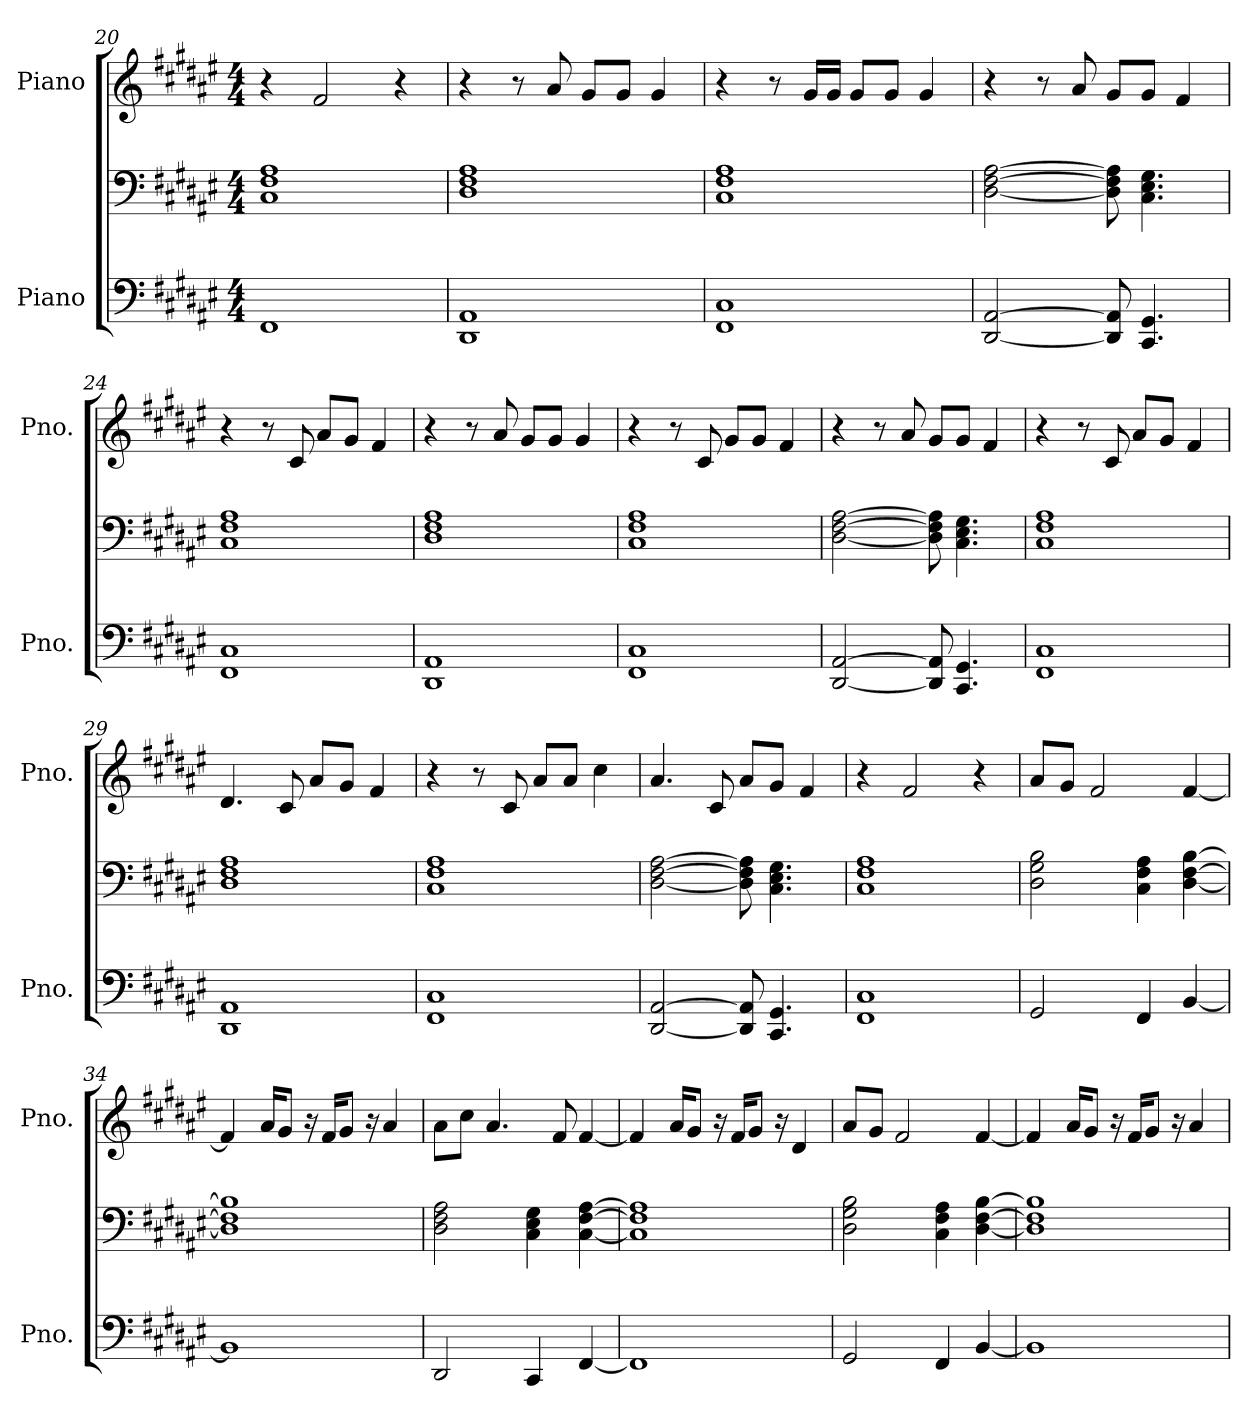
**kern	**kern	**kern
*part2	*part2	*part1
*staff3	*staff2	*staff1
*I"Piano	*	*I"Piano
*I'Pno.	*	*I'Pno.
*clefF4	*clefF4	*clefG2
*k[f#c#g#d#a#e#]	*k[f#c#g#d#a#e#]	*k[f#c#g#d#a#e#]
*M4/4	*M4/4	*M4/4
=20	=20	=20
1FF#	1C# 1F# 1A#	4r
.	.	2f#/
.	.	4r
=21	=21	=21
1DD# 1AA#	1D# 1F# 1A#	4r
.	.	8r
.	.	8a#/
.	.	8g#/L
.	.	8g#/J
.	.	4g#/
=22	=22	=22
1FF# 1C#	1C# 1F# 1A#	4r
.	.	8r
.	.	16g#/LL
.	.	16g#/JJ
.	.	8g#/L
.	.	8g#/J
.	.	4g#/
!!LO:PB:g=z
=23	=23	=23
[2DD#/ [2AA#/	[2D#\ [2F#\ [2A#\	4r
.	.	8r
.	.	8a#/
8DD#/] 8AA#/]	8D#\] 8F#\] 8A#\]	8g#/L
4.CC#/ 4.GG#/	4.C#\ 4.E#\ 4.G#\	8g#/J
.	.	4f#/
=24	=24	=24
1FF# 1C#	1C# 1F# 1A#	4r
.	.	8r
.	.	8c#/
.	.	8a#/L
.	.	8g#/J
.	.	4f#/
=25	=25	=25
1DD# 1AA#	1D# 1F# 1A#	4r
.	.	8r
.	.	8a#/
.	.	8g#/L
.	.	8g#/J
.	.	4g#/
=26	=26	=26
1FF# 1C#	1C# 1F# 1A#	4r
.	.	8r
.	.	8c#/
.	.	8g#/L
.	.	8g#/J
.	.	4f#/
=27	=27	=27
[2DD#/ [2AA#/	[2D#\ [2F#\ [2A#\	4r
.	.	8r
.	.	8a#/
8DD#/] 8AA#/]	8D#\] 8F#\] 8A#\]	8g#/L
4.CC#/ 4.GG#/	4.C#\ 4.E#\ 4.G#\	8g#/J
.	.	4f#/
!!LO:LB:g=z
=28	=28	=28
1FF# 1C#	1C# 1F# 1A#	4r
.	.	8r
.	.	8c#/
.	.	8a#/L
.	.	8g#/J
.	.	4f#/
=29	=29	=29
1DD# 1AA#	1D# 1F# 1A#	4.d#/
.	.	8c#/
.	.	8a#/L
.	.	8g#/J
.	.	4f#/
=30	=30	=30
1FF# 1C#	1C# 1F# 1A#	4r
.	.	8r
.	.	8c#/
.	.	8a#/L
.	.	8a#/J
.	.	4cc#\
=31	=31	=31
[2DD#/ [2AA#/	[2D#\ [2F#\ [2A#\	4.a#/
.	.	8c#/
8DD#/] 8AA#/]	8D#\] 8F#\] 8A#\]	8a#/L
4.CC#/ 4.GG#/	4.C#\ 4.E#\ 4.G#\	8g#/J
.	.	4f#/
=32	=32	=32
1FF# 1C#	1C# 1F# 1A#	4r
.	.	2f#/
.	.	4r
=33	=33	=33
2GG#/	2D#\ 2G#\ 2B\	8a#/L
.	.	8g#/J
.	.	2f#/
4FF#/	4C#\ 4F#\ 4A#\	.
[4BB/	[4D#\ [4F#\ [4B\	[4f#/
!!LO:LB:g=z
=34	=34	=34
1BB]	1D#] 1F#] 1B]	4f#/]
.	.	16a#/KL
.	.	8g#/J
.	.	16r
.	.	16f#/KL
.	.	8g#/J
.	.	16r
.	.	4a#/
=35	=35	=35
2DD#/	2D#\ 2F#\ 2A#\	8a#\L
.	.	8cc#\J
.	.	4.a#/
4CC#/	4C#\ 4E#\ 4G#\	.
.	.	8f#/
[4FF#/	[4C#\ [4F#\ [4A#\	[4f#/
=36	=36	=36
1FF#]	1C#] 1F#] 1A#]	4f#/]
.	.	16a#/KL
.	.	8g#/J
.	.	16r
.	.	16f#/KL
.	.	8g#/J
.	.	16r
.	.	4d#/
=37	=37	=37
2GG#/	2D#\ 2G#\ 2B\	8a#/L
.	.	8g#/J
.	.	2f#/
4FF#/	4C#\ 4F#\ 4A#\	.
[4BB/	[4D#\ [4F#\ [4B\	[4f#/
=38	=38	=38
1BB]	1D#] 1F#] 1B]	4f#/]
.	.	16a#/KL
.	.	8g#/J
.	.	16r
.	.	16f#/KL
.	.	8g#/J
.	.	16r
.	.	4a#/
=	=	=
*-	*-	*-
